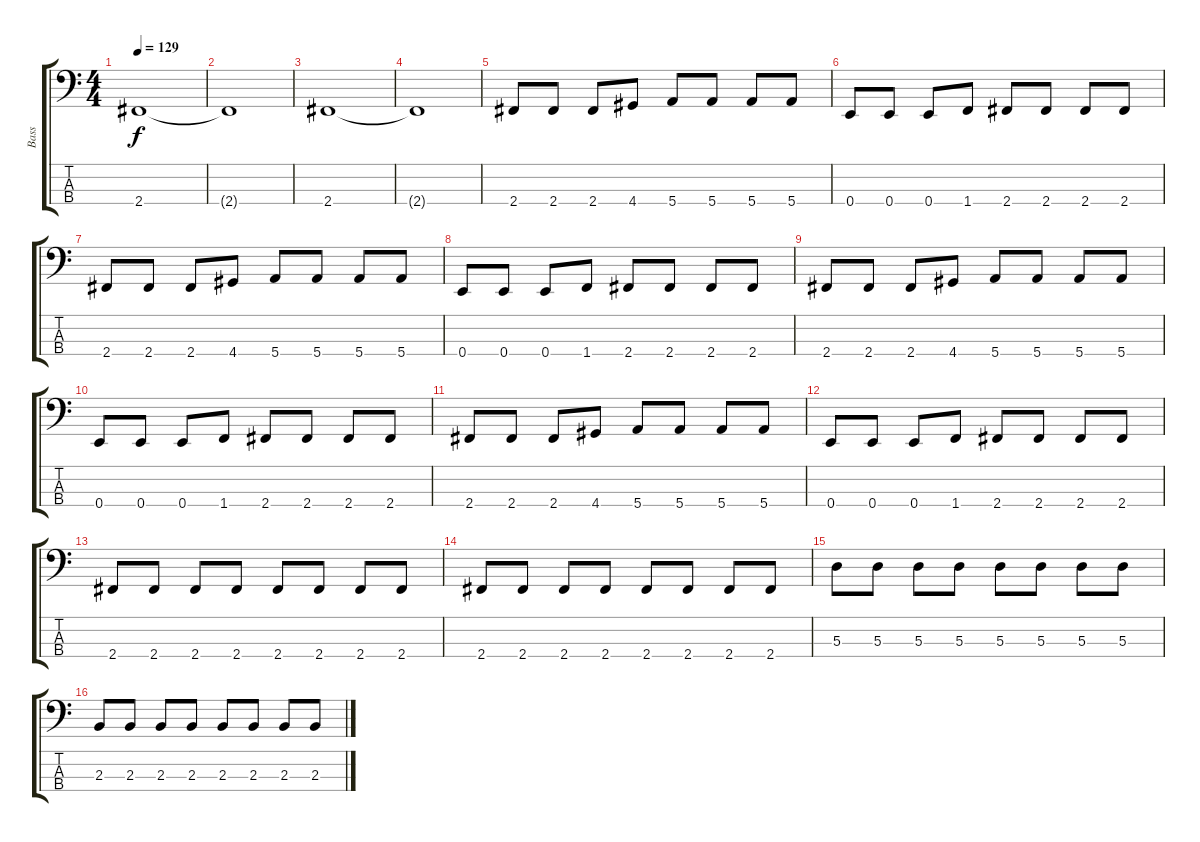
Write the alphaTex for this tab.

\track ("Bass" "Bass") {instrument electricbassfinger}
\staff {score tabs}
\tuning (G2 D2 A1 E1) {hide}
\ts (4 4)
\tempo 129
\clef f4
\ks c
2.4.1{dy f instrument electricbassfinger} |
2.4{t}.1 |
2.4.1 |
2.4{t}.1 |
2.4.8 2.4.8 2.4.8 4.4.8 5.4.8 5.4.8 5.4.8 5.4.8 |
0.4.8 0.4.8 0.4.8 1.4.8 2.4.8 2.4.8 2.4.8 2.4.8 |
2.4.8 2.4.8 2.4.8 4.4.8 5.4.8 5.4.8 5.4.8 5.4.8 |
0.4.8 0.4.8 0.4.8 1.4.8 2.4.8 2.4.8 2.4.8 2.4.8 |
2.4.8 2.4.8 2.4.8 4.4.8 5.4.8 5.4.8 5.4.8 5.4.8 |
0.4.8 0.4.8 0.4.8 1.4.8 2.4.8 2.4.8 2.4.8 2.4.8 |
2.4.8 2.4.8 2.4.8 4.4.8 5.4.8 5.4.8 5.4.8 5.4.8 |
0.4.8 0.4.8 0.4.8 1.4.8 2.4.8 2.4.8 2.4.8 2.4.8 |
2.4.8 2.4.8 2.4.8 2.4.8 2.4.8 2.4.8 2.4.8 2.4.8 |
2.4.8 2.4.8 2.4.8 2.4.8 2.4.8 2.4.8 2.4.8 2.4.8 |
5.3.8 5.3.8 5.3.8 5.3.8 5.3.8 5.3.8 5.3.8 5.3.8 |
2.3.8 2.3.8 2.3.8 2.3.8 2.3.8 2.3.8 2.3.8 2.3.8
